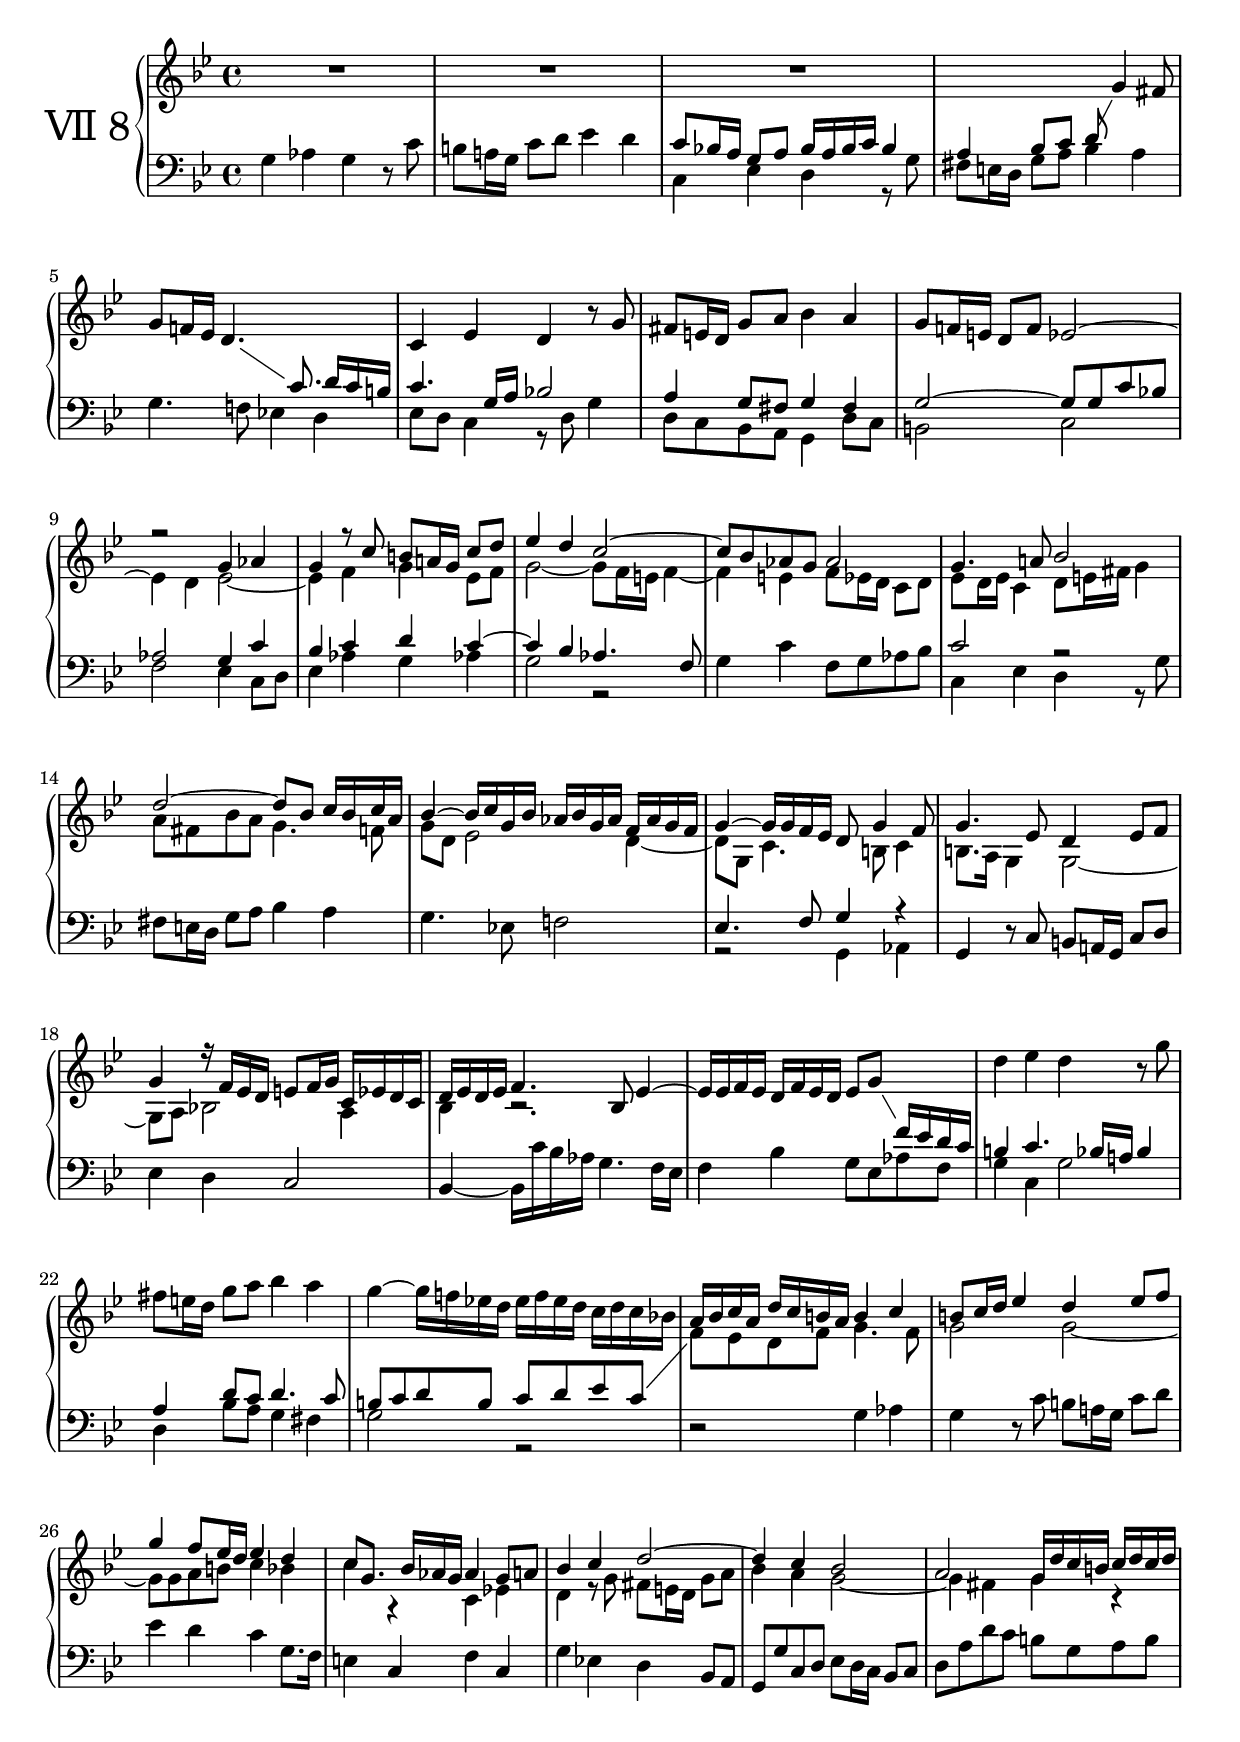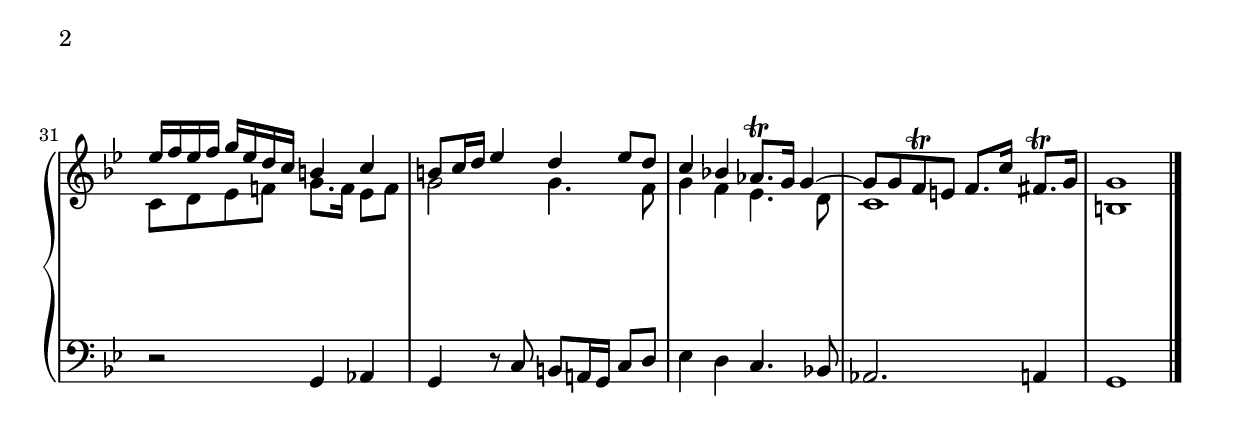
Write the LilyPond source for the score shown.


soprviiiextra = \relative c''
{
	s1*20 |
	\oneVoice
	d4 ees d r8 g |
	fis e16 d g8 a bes4 a |
	g4 ~ g16 f ees d ees f ees d c d c bes |
	\voiceOne a bes c a d c b a b4 c |
	b8 c16 d ees4 d ees8 f |
	g4 f8 ees16 d ees4 d |
	c8 g8. bes16 aes g aes4 g8 a |
	bes4 c d2 ~|
	d4 c bes2 |
	a g16 d' c b c d c d |
	ees f ees f g ees d c b4 c |
	b8 c16 d ees4 d ees8 d |
	c4 bes aes8.\trill g16 g4 ~|
	g8 g f\trill e f8. c'16 fis,8.\trill g16 |
	g1 |
	\bar "|."
}

soprviii = \relative c''
{
	\showStaffSwitch 
	\key g \minor
	s1*8 |
	r2 g4 aes |
	g r8 c b a16 g c8 d |
	ees4 d c2 ~|
	c8 bes aes g aes2 |
	g4. a8 bes2 |
	d2 ~ d8 bes c16 bes c a |
	bes4 ~ bes16 c g bes aes bes g aes f aes g f |
	g4 ~ g16 g f ees d8 g4 f8 |
	g4. ees8 d4 ees8 f |
	g4 r16 f ees d e8 f16 g c,16 ees d c |
	d16 ees d ees f4. bes,8 ees4 ~ |
	ees16 ees f ees d f ees d ees8 g \change Staff = "down" \voiceOne f16 ees d c |
	b4 c4. bes16 a bes4 |
	a d8 c d4. c8 |
	b c d b c d ees c |
	\change Staff = "up" \voiceTwo
	f ees d f g4. f8 |
	g2 g ~ |
	g8 g a b c4 bes |
	c4 
}

altoviii = \relative c'
{
	\showStaffSwitch 
	\oneVoice R1 |
	R1 |
	R1 |
	s1 |
	s1 |
	c4 ees d r8 g |
	fis e16 d g8 a bes4 a |
	g8 f16 e d8 f ees2 ~ |
	\voiceTwo ees4 d ees2 ~ |
	ees4 f g ees8 f |
	g2 ~ g8 f16 e f4 ~|
	f e f8 ees16 d c8 d |
	ees8 d16 ees c4 d8 e16 fis g4 |
	a8 fis bes a g4. f8 |
	g d ees2 d4 ~|
	d8 g, c4. b8 c4 |
	b8. a16 g4 g2 ~|
	g8 a bes2 a4 |
	bes r2. |
	s1 |
	s1 |
	s1 |
	s1 |
	s1 |
	s1 |
	s1 |
	s4 r c4 ees |
	d r8 g fis e16 d g8 a |
	bes4 a g2 ~ |
	g4 fis g r |

}

tenorviii = \relative c'
{
	\key g \minor
	\showStaffSwitch
	%\change Staff = "up"
	\clef bass
	\oneVoice g4 aes g r8 c |
	b a16 g c8 d ees4 d | \voiceOne
	c8 bes16 a g8 a bes16 a bes c bes4 |
	a bes8 c d \change Staff ="up" \oneVoice g4 fis8 |
	g8 f16 ees d4. \change Staff ="down" \voiceOne c8. d16 c b |
	c4. g16 a bes2 |
	a4 g8 fis g4 fis |
	g2 ~ g8 g c bes |
	aes2 g4 c |
	bes c d c ~ |
	c bes aes4. f8 |
	\oneVoice g4 c f,8 g aes bes |
	\voiceOne c2 r |
	s1 |
	s1 |
	\voiceTwo
	r2 g,4 as |
	\oneVoice g r8 c8 b a16 g c8 d |
	ees4 d c2 |
	bes4 ~ bes16 c' bes aes g4. f16 ees |
	f4 bes \voiceTwo g8 ees aes f |
	g4 c, g'2 |
	d4 bes'8 a g4 fis |
	g2 r |
	\oneVoice r g4 as |
	g r8 c8 b a16 g c8 d |
	ees4 d c g8. f16 |
	e4 c f c |
	g' ees d bes8 a |
	g g' c, d ees d16 c bes8 c |
	d a' d c b g a b |
	\change Staff = "up" \voiceTwo c d ees f g8. f16 ees8 f |
	g2 g4. f8 |
	g4 f ees4. d8 |
	c1 |
	b |
}

bassviii = \relative c
{
	s1 |
	s1 |
	c4 ees d r8  g8 |
	fis e16 d g8 a bes4 a |
	g4. f8 ees4 d |
	ees8 d c4 r8 d g4 |
	d8 c bes a g4 d'8 c |
	b2 c |
	f ees4 c8 d |	
	ees4 aes g aes |
	g2 r |
	s1 |
	c,4 ees d r8 g |
	fis e16 d g8 a bes4 a |
	g4. ees8 f2 |
	\voiceOne
	ees4. f8 g4 r |
	\voiceTwo
	s1 |
	s1 |
	s1 |
	s1 |
	s1 |
	s1 |
	s1 |
	s1 |
	s1 |
	s1 |
	s1 |
	s1 |
	s1 |
	s1 |
	\oneVoice r2 g,4 aes |
	g r8 c b a16 g c8 d |
	ees4 d c4. bes8 |
	aes2. a4 |
	g1 |
}

\include "merge.ly"
\score
{
	\new PianoStaff <<
		\accidentalStyle "piano"

		\set PianoStaff.instrumentName = # "Ⅶ 8"
		\new Staff = "up" << { \soprviii } \\ {\altoviii} \\ {\soprviiiextra} >>
		\new Staff = "down" << {\tenorviii } \\ {\bassviii} >>
	>>
	\layout 
	{
		\context { \PianoStaff \override InstrumentName #'font-size = #5  }
		\context { \Staff \consists #merge-rests-engraver }
		\context { \Staff \consists #merge-mmrests-engraver }
		\context 
		{
			\Score
			\override SpacingSpanner.common-shortest-duration = #(ly:make-moment 1/8)
		}
	}
	\midi {\tempo 4=100}
}